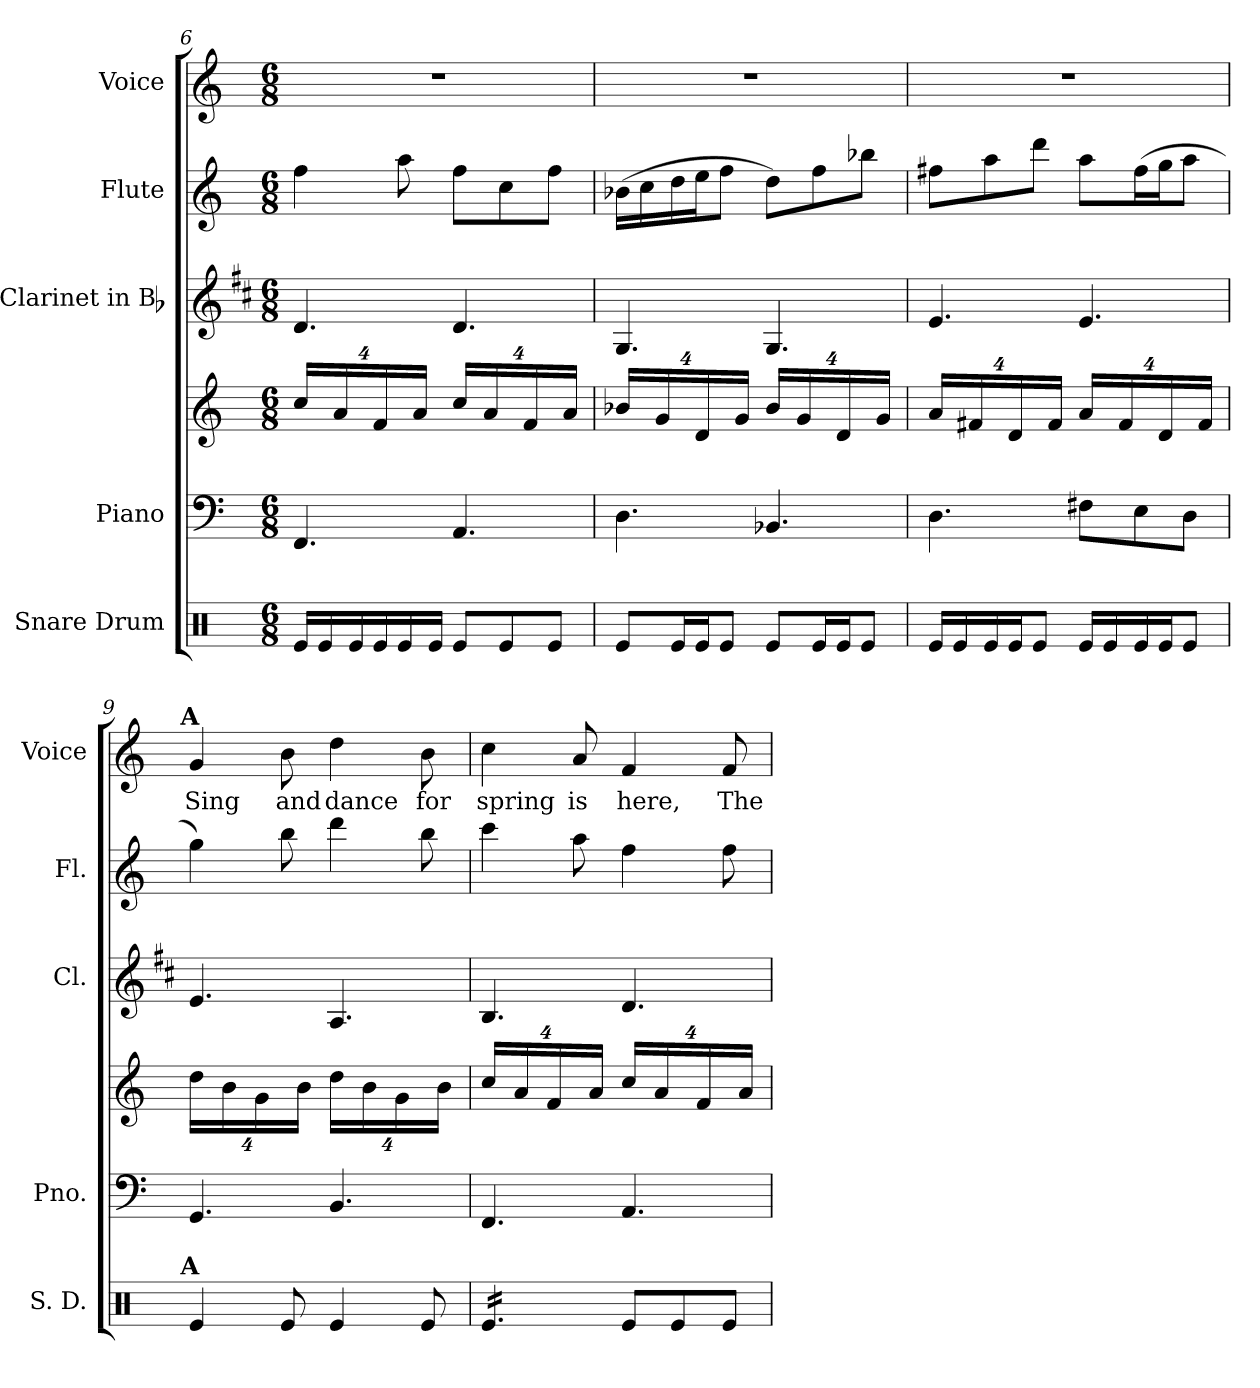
**kern	**kern	**kern	**kern	**kern	**kern	**text
*part5	*part4	*part4	*part3	*part2	*part1	*part1
*staff6	*staff5	*staff4	*staff3	*staff2	*staff1	*staff1
*I"Snare Drum	*I"Piano	*	*I"Clarinet in Bb	*I"Flute	*I"Voice	*
*I'S. D.	*I'Pno.	*	*I'Cl.	*I'Fl.	*I'Voice	*
*clefX	*clefF4	*clefG2	*clefG2	*clefG2	*clefG2	*
*	*	*	*ITrd1c2	*	*	*
*k[]	*k[]	*k[]	*k[]	*k[]	*k[]	*
*C:	*C:	*C:	*C:	*C:	*C:	*
*M6/8	*M6/8	*M6/8	*M6/8	*M6/8	*M6/8	*
*	*	*Xbrackettup	*	*	*	*
=6	=6	=6	=6	=6	=6	=6
!	!	!	!	!	!LO:N:vis=1	!
16Rei/LL	4.FFi/	32%3cci/LL	4.ci/	4ffi\	2.r	.
16Rei/	.	.	.	.	.	.
.	.	32%3ai/	.	.	.	.
16Rei/	.	.	.	.	.	.
16Rei/	.	32%3fi/	.	.	.	.
16Rei/	.	.	.	8aai\	.	.
.	.	32%3ai/JJ	.	.	.	.
16Rei/JJ	.	.	.	.	.	.
8Rei/L	4.AAi/	32%3cci/LL	4.ci/	8ffi\L	.	.
.	.	32%3ai/	.	.	.	.
8Rei/	.	.	.	8cci\	.	.
.	.	32%3fi/	.	.	.	.
8Rei/J	.	.	.	8ffi\J	.	.
.	.	32%3ai/JJ	.	.	.	.
!!LO:LB:g=z
=7	=7	=7	=7	=7	=7	=7
!	!	!	!	!	!LO:N:vis=1	!
8Rei/L	4.Di\	32%3b-Xi/LL	4.Fi/	(16b-Xi\LL	2.r	.
.	.	.	.	16cci\	.	.
.	.	32%3gi/	.	.	.	.
16Rei/L	.	.	.	16ddi\	.	.
16Rei/J	.	32%3di/	.	16eei\J	.	.
8Rei/J	.	.	.	8ffi\J	.	.
.	.	32%3gi/JJ	.	.	.	.
8Rei/L	4.BB-Xi/	32%3b-i/LL	4.Fi/	8ddi\L)	.	.
.	.	32%3gi/	.	.	.	.
16Rei/L	.	.	.	8ffi\	.	.
16Rei/J	.	32%3di/	.	.	.	.
8Rei/J	.	.	.	8bb-Xi\J	.	.
.	.	32%3gi/JJ	.	.	.	.
=8	=8	=8	=8	=8	=8	=8
!	!	!	!	!	!LO:N:vis=1	!
16Rei/LL	4.Di\	32%3ai/LL	4.di/	8ff#Xi\L	2.r	.
16Rei/	.	.	.	.	.	.
.	.	32%3f#Xi/	.	.	.	.
16Rei/	.	.	.	8aai\	.	.
16Rei/J	.	32%3di/	.	.	.	.
8Rei/J	.	.	.	8dddi\J	.	.
.	.	32%3f#i/JJ	.	.	.	.
16Rei/LL	8F#Xi\L	32%3ai/LL	4.di/	8aai\L	.	.
16Rei/	.	.	.	.	.	.
.	.	32%3f#i/	.	.	.	.
16Rei/	8Ei\	.	.	(16ff#i\L	.	.
16Rei/J	.	32%3di/	.	16ggi\J	.	.
8Rei/J	8Di\J	.	.	8aai\J	.	.
.	.	32%3f#i/JJ	.	.	.	.
=9	=9	=9	=9	=9	=9	=9
!	!	!	!	!	!LO:TX:a:B:cj:t=A	!
!LO:TX:a:B:cj:t=A	!	!	!	!	!	!
!	!	!	!	!	!	!LO:LY:b:color=#000000
4Rei/	4.GGi/	32%3ddi\LL	4.di/	4ggi\)	4gi/	Sing
.	.	32%3bi\	.	.	.	.
.	.	32%3gi\	.	.	.	.
!	!	!	!	!	!	!LO:LY:b:color=#000000
8Rei/	.	.	.	8bbi\	8bi\	and
.	.	32%3bi\JJ	.	.	.	.
!	!	!	!	!	!	!LO:LY:b:color=#000000
4Rei/	4.BBi/	32%3ddi\LL	4.Gi/	4dddi\	4ddi\	dance
.	.	32%3bi\	.	.	.	.
.	.	32%3gi\	.	.	.	.
!	!	!	!	!	!	!LO:LY:b:color=#000000
8Rei/	.	.	.	8bbi\	8bi\	for
.	.	32%3bi\JJ	.	.	.	.
=10	=10	=10	=10	=10	=10	=10
!	!	!	!	!	!	!LO:LY:b:color=#000000
*tremolo	*	*	*	*	*	*
16Rei/LL	4.FFi/	32%3cci/LL	4.Ai/	4ccci\	4cci\	spring
16Rei/	.	.	.	.	.	.
.	.	32%3ai/	.	.	.	.
16Rei/	.	.	.	.	.	.
16Rei/	.	32%3fi/	.	.	.	.
!	!	!	!	!	!	!LO:LY:b:color=#000000
16Rei/	.	.	.	8aai\	8ai/	is
.	.	32%3ai/JJ	.	.	.	.
16Rei/JJ	.	.	.	.	.	.
*Xtremolo	*	*	*	*	*	*
!	!	!	!	!	!	!LO:LY:b:color=#000000
8Rei/L	4.AAi/	32%3cci/LL	4.ci/	4ffi\	4fi/	here,
.	.	32%3ai/	.	.	.	.
8Rei/	.	.	.	.	.	.
.	.	32%3fi/	.	.	.	.
!	!	!	!	!	!	!LO:LY:b:color=#000000
8Rei/J	.	.	.	8ffi\	8fi/	The
.	.	32%3ai/JJ	.	.	.	.
=	=	=	=	=	=	=
*-	*-	*-	*-	*-	*-	*-
